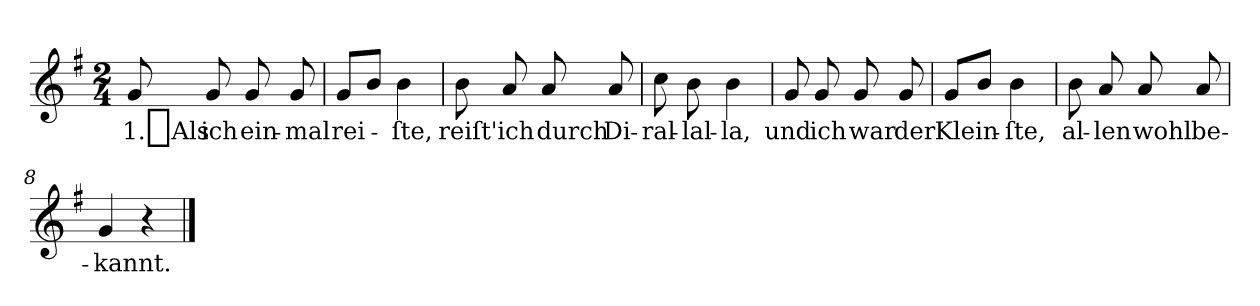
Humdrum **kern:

**kern	**text
*part1	*part1
*staff1	*staff1
*clefG2	*
*k[f#]	*
*G:	*
*M2/4	*
=1	=1
8g	1._Als
8g	ich
8g	ein-
8g	-mal
=2	=2
8gL	rei-
8bJ	.
4b	-ſte,
=3	=3
8b	reiſt'
8a	ich
8a	durch
8a	Di-
=4	=4
8cc	-ral-
8b	-lal-
4b	-la,
=5	=5
8g	und
8g	ich
8g	war
8g	der
=6	=6
8gL	Klein-
8bJ	.
4b	-ſte,
=7	=7
8b	al-
8a	-len
8a	wohl
8a	be-
=8	=8
4g	-kannt.
4r	.
==	==
*-	*-
